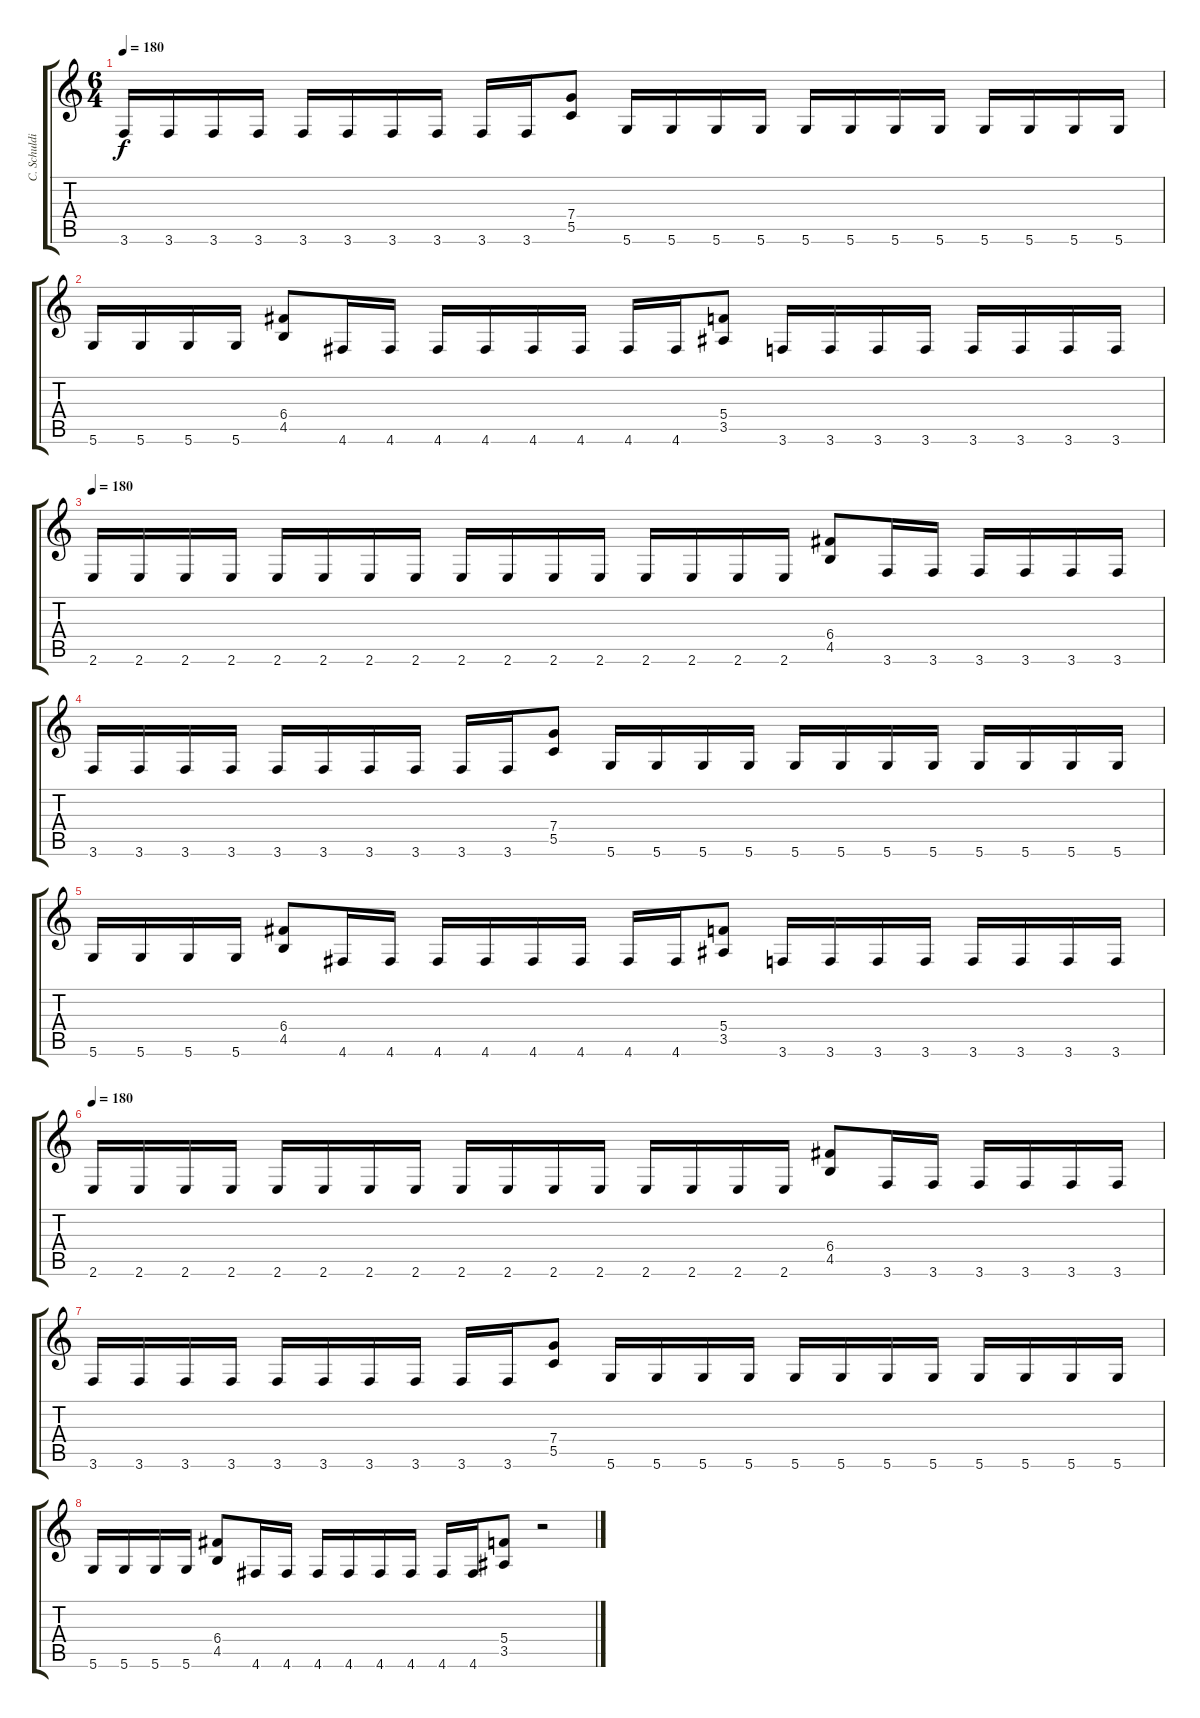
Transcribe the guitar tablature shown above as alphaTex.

\track ("C. Schuldiner" "C. Schuldi") {instrument distortionguitar}
\staff {score tabs}
\tuning (D4 A3 F3 C3 G2 D2) {hide}
\ts (6 4)
\tempo 180
\clef g2
\ks c
3.6.16{dy f} 3.6.16 3.6.16 3.6.16 3.6.16 3.6.16 3.6.16 3.6.16 3.6.16 3.6.16 (7.4 5.5).8 5.6.16 5.6.16 5.6.16 5.6.16 5.6.16 5.6.16 5.6.16 5.6.16 5.6.16 5.6.16 5.6.16 5.6.16 |
5.6.16 5.6.16 5.6.16 5.6.16 (6.4 4.5).8 4.6.16 4.6.16 4.6.16 4.6.16 4.6.16 4.6.16 4.6.16 4.6.16 (5.4 3.5).8 3.6.16 3.6.16 3.6.16 3.6.16 3.6.16 3.6.16 3.6.16 3.6.16 |
\tempo 180
2.6.16 2.6.16 2.6.16 2.6.16 2.6.16 2.6.16 2.6.16 2.6.16 2.6.16 2.6.16 2.6.16 2.6.16 2.6.16 2.6.16 2.6.16 2.6.16 (6.4 4.5).8 3.6.16 3.6.16 3.6.16 3.6.16 3.6.16 3.6.16 |
3.6.16 3.6.16 3.6.16 3.6.16 3.6.16 3.6.16 3.6.16 3.6.16 3.6.16 3.6.16 (7.4 5.5).8 5.6.16 5.6.16 5.6.16 5.6.16 5.6.16 5.6.16 5.6.16 5.6.16 5.6.16 5.6.16 5.6.16 5.6.16 |
5.6.16 5.6.16 5.6.16 5.6.16 (6.4 4.5).8 4.6.16 4.6.16 4.6.16 4.6.16 4.6.16 4.6.16 4.6.16 4.6.16 (5.4 3.5).8 3.6.16 3.6.16 3.6.16 3.6.16 3.6.16 3.6.16 3.6.16 3.6.16 |
\tempo 180
2.6.16 2.6.16 2.6.16 2.6.16 2.6.16 2.6.16 2.6.16 2.6.16 2.6.16 2.6.16 2.6.16 2.6.16 2.6.16 2.6.16 2.6.16 2.6.16 (6.4 4.5).8 3.6.16 3.6.16 3.6.16 3.6.16 3.6.16 3.6.16 |
3.6.16 3.6.16 3.6.16 3.6.16 3.6.16 3.6.16 3.6.16 3.6.16 3.6.16 3.6.16 (7.4 5.5).8 5.6.16 5.6.16 5.6.16 5.6.16 5.6.16 5.6.16 5.6.16 5.6.16 5.6.16 5.6.16 5.6.16 5.6.16 |
5.6.16 5.6.16 5.6.16 5.6.16 (6.4 4.5).8 4.6.16 4.6.16 4.6.16 4.6.16 4.6.16 4.6.16 4.6.16 4.6.16 (5.4 3.5).8 r.2
